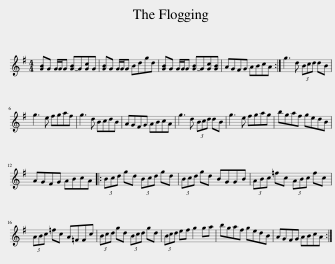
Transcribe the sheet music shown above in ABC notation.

X:1
L:1/8
M:4/4
I:linebreak $
K:G
V:1 treble
V:1
 [GB]G G/G/G [G-B]G[Gc]G | [GB]G G/G/G Bdgd | [GB]G G/G/G [G-B]G[Gc][GB] | AGFG ABcA :| g3 d (3Bcd dB |$ %5
 g3 e fgaf | g3 d BcdB | AGFG ABcA | g3 d (3Bcd dB | g3 e fgag | %10
 bgaf gedB |$ AGFG ABcA |: (3Bcd gd (3Bcd gd | (3Bcd gd BGGB | (3ABc =fc (3ABc fc |$ %15
 (3ABc =fc A=FFc | (3Bcd gd (3Bcd gd | (3Bcd ef g2 ga | bgaf gedB | AGFG ABcA :| %20
